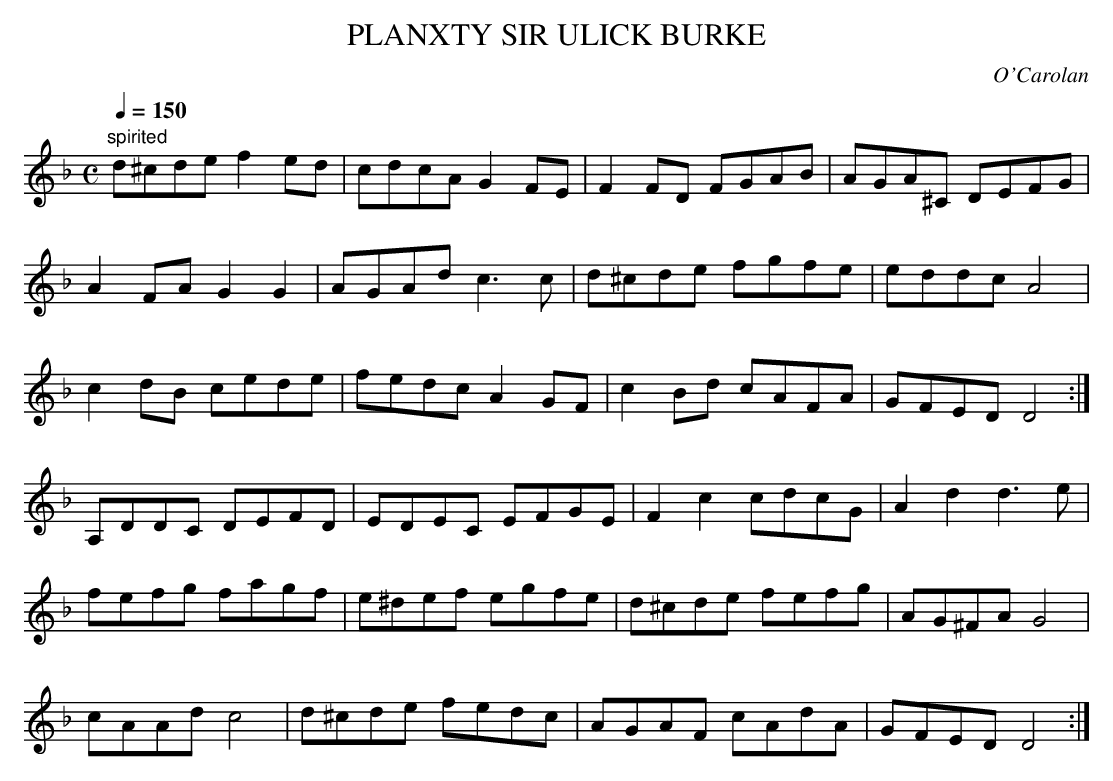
X:1
T:PLANXTY SIR ULICK BURKE
C:O'Carolan
Q:1/4=150
M:C
L:1/8
K:Dm
"spirited"
d^cde f2ed|cdcA G2FE|F2FD FGAB|AGA^C DEFG|
A2FA G2G2|AGAd c3c|d^cde fgfe|eddc A4|
c2dB cede|fedc A2GF|c2Bd cAFA|GFED D4:|
A,DDC DEFD|EDEC EFGE|F2c2cdcG|A2d2 d3e|
fefg fagf|e^def egfe|d^cde fefg|AG^FA G4|
cAAd c4|d^cde fedc|AGAF cAdA|GFED D4:|
